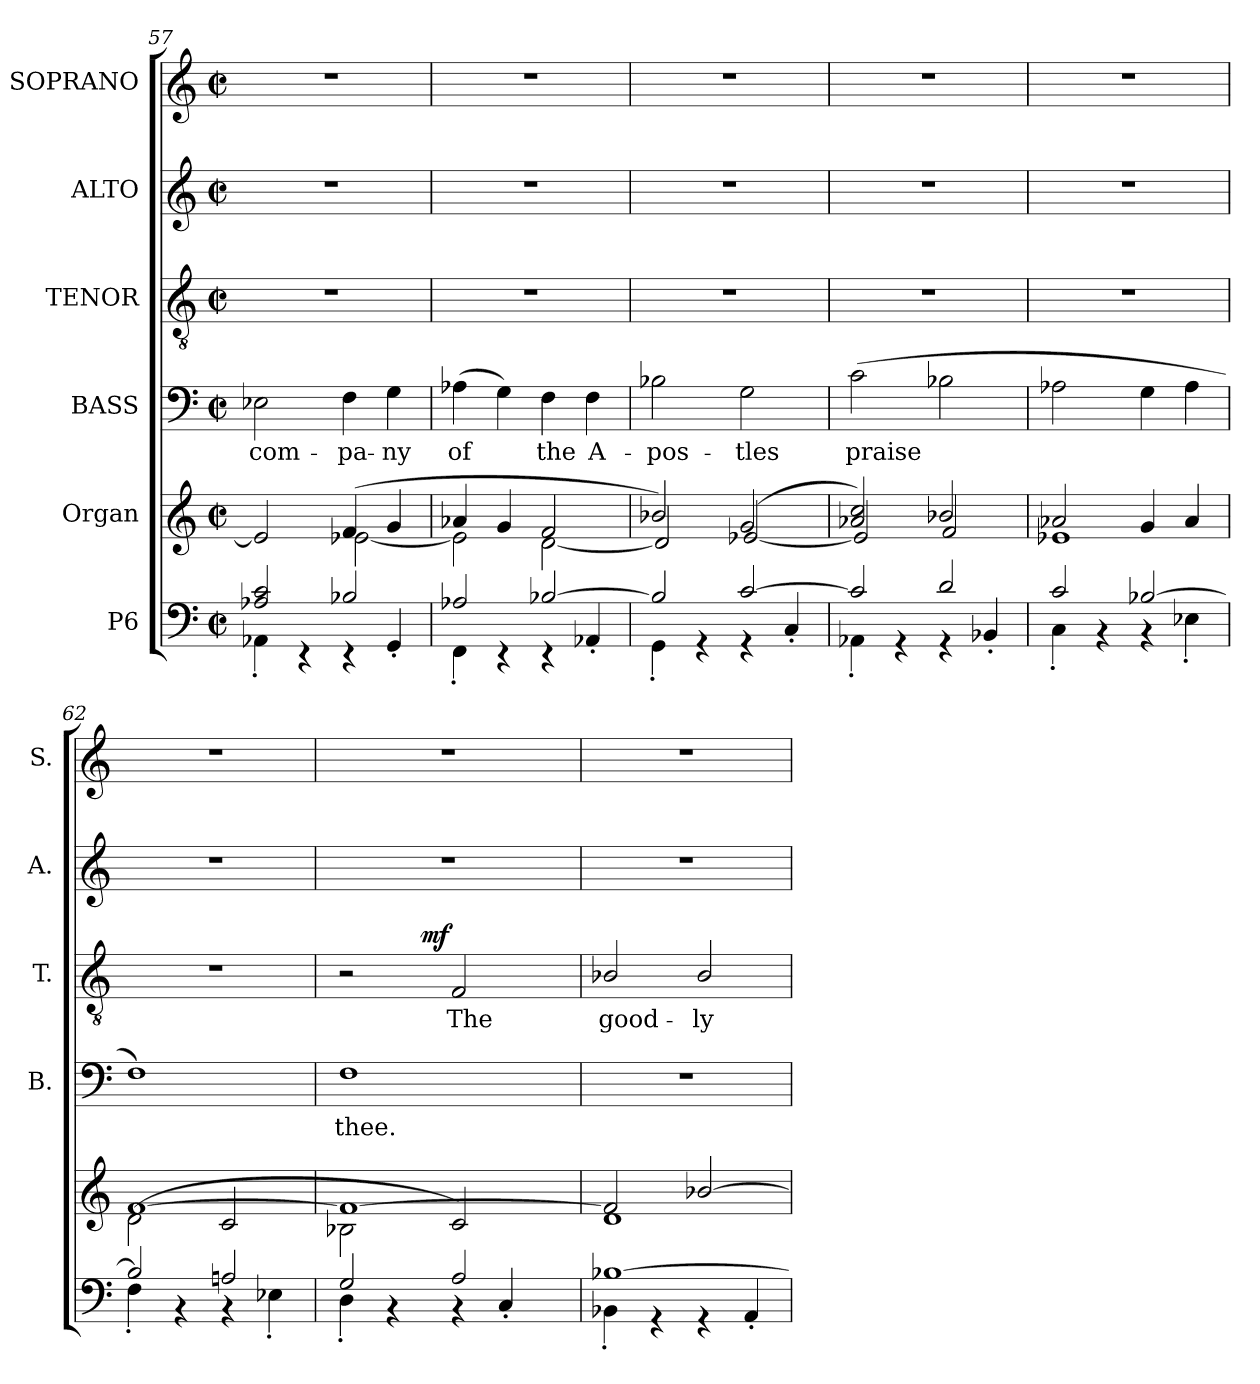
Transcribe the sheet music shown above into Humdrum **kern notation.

**kern	**kern	**kern	**text	**kern	**text	**dynam	**kern	**kern
*part6	*part5	*part4	*part4	*part3	*part3	*part3	*part2	*part1
*staff6	*staff5	*staff4	*staff4	*staff3	*staff3	*staff3	*staff2	*staff1
*I"P6	*I"Organ	*I"BASS	*	*I"TENOR	*	*	*I"ALTO	*I"SOPRANO
*	*	*I'B.	*	*I'T.	*	*	*I'A.	*I'S.
*clefF4	*clefG2	*clefF4	*	*clefGv2	*	*	*clefG2	*clefG2
*	*	*	*	*ITrd7c12	*	*	*	*
*k[]	*k[]	*k[]	*	*k[]	*	*	*k[]	*k[]
*C:	*C:	*C:	*	*C:	*	*	*C:	*C:
*M2/2	*M2/2	*M2/2	*	*M2/2	*	*	*M2/2	*M2/2
*met(c|)	*met(c|)	*met(c|)	*	*met(c|)	*	*	*met(c|)	*met(c|)
=57	=57	=57	=57	=57	=57	=57	=57	=57
*^	*^	*	*	*	*	*	*	*
!	!	!	!	!	!LO:LY:b:color=#000000	!	!	!	!	!
2A-Xi/ 2ci	4AA-X'i\	2e-i/]	2ryy	2E-Xi\	com-	1r	.	.	1r	1r
.	4r	.	.	.	.	.	.	.	.	.
!	!	!	!	!	!LO:LY:b:color=#000000	!	!	!	!	!
2B-Xi/	4r	(4fi/	[2e-Xi\	4Fi\	-pa-	.	.	.	.	.
!	!	!	!	!	!LO:LY:b:color=#000000	!	!	!	!	!
.	4GG'i/	4gi/	.	4Gi\	-ny	.	.	.	.	.
=58	=58	=58	=58	=58	=58	=58	=58	=58	=58	=58
!	!	!	!	!	!LO:LY:b:color=#000000	!	!	!	!	!
2A-Xi/	4FF'i\	4a-Xi/	2e-i\]	(4A-Xi\	of	1r	.	.	1r	1r
.	4r	4gi/	.	4Gi\)	.	.	.	.	.	.
!	!	!	!	!	!LO:LY:b:color=#000000	!	!	!	!	!
[2B-Xi/	4r	2fi/	[2di\	4Fi\	the	.	.	.	.	.
!	!	!	!	!	!LO:LY:b:color=#000000	!	!	!	!	!
.	4AA-X'i/	.	.	4Fi\	A-	.	.	.	.	.
=59	=59	=59	=59	=59	=59	=59	=59	=59	=59	=59
!	!	!	!	!	!LO:LY:b:color=#000000	!	!	!	!	!
2B-i/]	4GG'i\	2b-Xi/)	2di/]	2B-Xi\	-pos-	1r	.	.	1r	1r
.	4r	.	.	.	.	.	.	.	.	.
!	!	!	!	!	!LO:LY:b:color=#000000	!	!	!	!	!
[2ci/	4r	(2gi/	[2e-Xi/	2Gi\	-tles	.	.	.	.	.
.	4C'i/	.	.	.	.	.	.	.	.	.
=60	=60	=60	=60	=60	=60	=60	=60	=60	=60	=60
!	!	!	!	!	!LO:LY:b:color=#000000	!	!	!	!	!
2ci/]	4AA-X'i\	2a-Xi/ 2cci)	2e-i/]	(2ci\	praise	1r	.	.	1r	1r
.	4r	.	.	.	.	.	.	.	.	.
2di/	4r	2b-Xi/	2fi/	2B-Xi\	.	.	.	.	.	.
.	4BB-X'i/	.	.	.	.	.	.	.	.	.
!!LO:PB:g=z
=61	=61	=61	=61	=61	=61	=61	=61	=61	=61	=61
2ci/	4C'i\	2a-Xi/	1e-Xi	2A-Xi\	.	1r	.	.	1r	1r
.	4r	.	.	.	.	.	.	.	.	.
[2B-Xi/	4r	4gi/	.	4Gi\	.	.	.	.	.	.
.	4E-X'i\	4a-i/	.	4A-i\	.	.	.	.	.	.
=62	=62	=62	=62	=62	=62	=62	=62	=62	=62	=62
2B-i/]	4F'i\	[1fi	(2di\	1Fi)	.	1r	.	.	1r	1r
.	4r	.	.	.	.	.	.	.	.	.
2Ani/	4r	.	2ci/	.	.	.	.	.	.	.
.	4E-X'i\	.	.	.	.	.	.	.	.	.
=63	=63	=63	=63	=63	=63	=63	=63	=63	=63	=63
!	!	!	!	!	!LO:LY:b:color=#000000	!	!	!	!	!
*	*	*	*	*	*	*^	*	*	*	*
2Gi/	4D'i\	1fi_	2B-Xi\	1Fi	thee.	2r	4ryy	.	.	1r	1r
.	4r	.	.	.	.	.	8ryy	.	.	.	.
.	.	.	.	.	.	.	256ryy	.	.	.	.
.	.	.	.	.	.	.	1024ryy	.	.	.	.
.	.	.	.	.	.	.	2ryy	.	mf	.	.
!	!	!	!	!	!	!	!	!LO:LY:b:color=#000000	!	!	!
2Ai/	4r	.	2ci/)	.	.	2FFi/	.	The	.	.	.
.	4C'i/	.	.	.	.	.	.	.	.	.	.
.	.	.	.	.	.	.	16ryy	.	.	.	.
.	.	.	.	.	.	.	32ryy	.	.	.	.
.	.	.	.	.	.	.	64ryy	.	.	.	.
.	.	.	.	.	.	.	128ryy	.	.	.	.
.	.	.	.	.	.	.	512.ryy	.	.	.	.
*	*	*	*	*	*	*v	*v	*	*	*	*
=64	=64	=64	=64	=64	=64	=64	=64	=64	=64	=64
*	*	*	*	*	*	*^	*	*	*	*
!	!	!	!	!	!	!	!	!LO:LY:b:color=#000000	!	!	!
*	*	*	*	*	*	*v	*v	*	*	*	*
[1B-Xi	4BB-X'i\	2fi/]	1di	1r	.	2BB-Xi/	good-	.	1r	1r
.	4r	.	.	.	.	.	.	.	.	.
!	!	!	!	!	!	!	!LO:LY:b:color=#000000	!	!	!
.	4r	[2b-Xi/	.	.	.	2BB-i/	-ly	.	.	.
.	4AA'i/	.	.	.	.	.	.	.	.	.
*v	*v	*	*	*	*	*	*	*	*	*
*	*v	*v	*	*	*	*	*	*	*
=	=	=	=	=	=	=	=	=
*-	*-	*-	*-	*-	*-	*-	*-	*-
